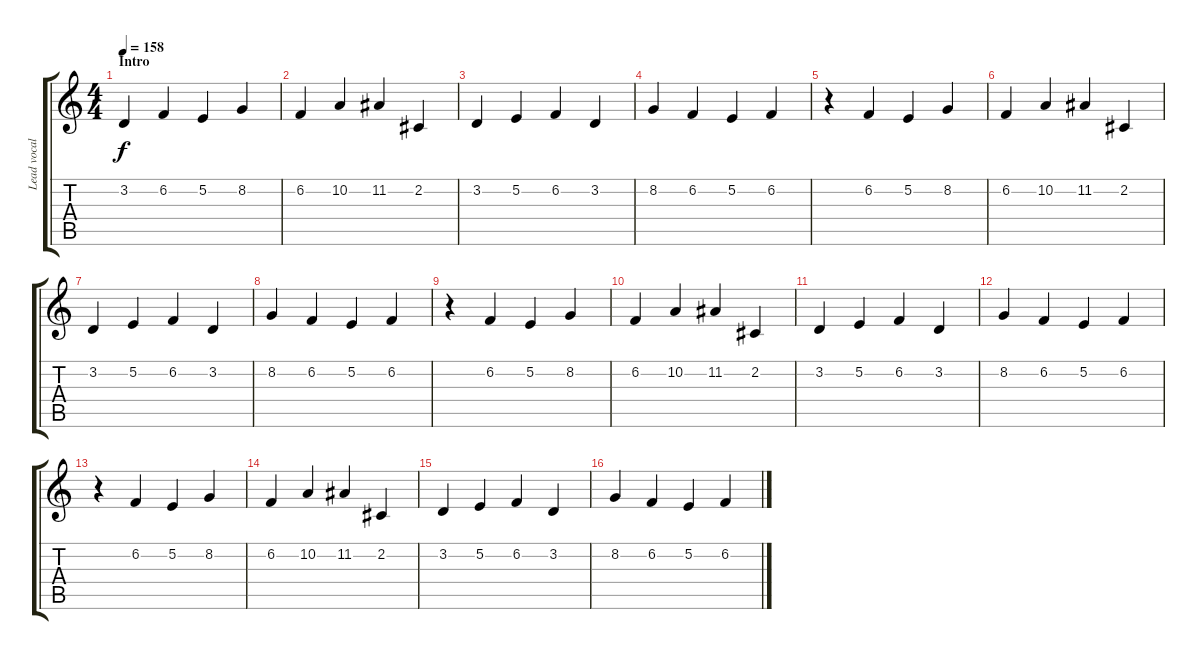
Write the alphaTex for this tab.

\track ("Lead vocals" "Lead vocal") {instrument synthvoice}
\staff {score tabs}
\tuning (E4 B3 G3 D3 A2 E2) {hide}
\ts (4 4)
\section ("" "Intro")
\tempo 158
\clef g2
\ks c
3.2.4{dy f instrument synthvoice} 6.2.4 5.2.4 8.2.4 |
6.2.4 10.2.4 11.2.4 2.2.4 |
3.2.4 5.2.4 6.2.4 3.2.4 |
8.2.4 6.2.4 5.2.4 6.2.4 |
r.4 6.2.4 5.2.4 8.2.4 |
6.2.4 10.2.4 11.2.4 2.2.4 |
3.2.4 5.2.4 6.2.4 3.2.4 |
8.2.4 6.2.4 5.2.4 6.2.4 |
r.4 6.2.4 5.2.4 8.2.4 |
6.2.4 10.2.4 11.2.4 2.2.4 |
3.2.4 5.2.4 6.2.4 3.2.4 |
8.2.4 6.2.4 5.2.4 6.2.4 |
r.4 6.2.4 5.2.4 8.2.4 |
6.2.4 10.2.4 11.2.4 2.2.4 |
3.2.4 5.2.4 6.2.4 3.2.4 |
8.2.4 6.2.4 5.2.4 6.2.4
